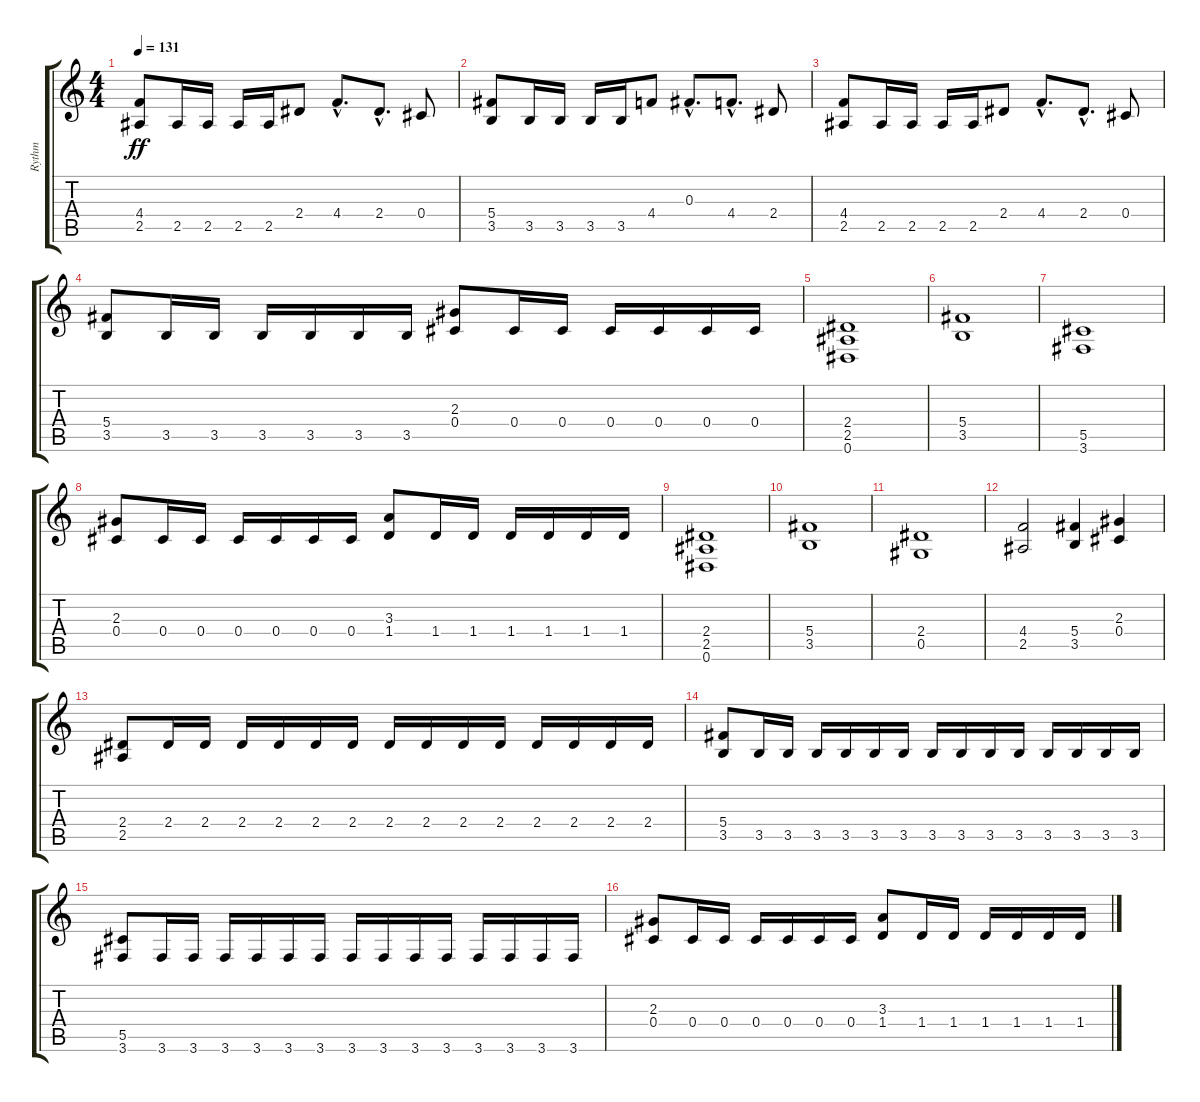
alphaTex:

\track ("Rythm" "Rythm") {instrument distortionguitar}
\staff {score tabs}
\tuning (Eb4 Bb3 Gb3 Db3 Ab2 Eb2) {hide}
\ts (4 4)
\tempo 131
\clef g2
\ks c
(4.4 2.5).8{dy ff} 2.5.16 2.5.16 2.5.16 2.5.16 2.4.8 4.4{hac}.8{d} 2.4{hac}.8{d} 0.4.8 |
(5.4 3.5).8 3.5.16 3.5.16 3.5.16 3.5.16 4.4.8 0.3{hac}.8{d} 4.4{hac}.8{d} 2.4.8 |
(4.4 2.5).8 2.5.16 2.5.16 2.5.16 2.5.16 2.4.8 4.4{hac}.8{d} 2.4{hac}.8{d} 0.4.8 |
(5.4 3.5).8 3.5.16 3.5.16 3.5.16 3.5.16 3.5.16 3.5.16 (2.3 0.4).8 0.4.16 0.4.16 0.4.16 0.4.16 0.4.16 0.4.16 |
(2.4 2.5 0.6).1 |
(5.4 3.5).1 |
(5.5 3.6).1 |
(2.3 0.4).8 0.4.16 0.4.16 0.4.16 0.4.16 0.4.16 0.4.16 (3.3 1.4).8 1.4.16 1.4.16 1.4.16 1.4.16 1.4.16 1.4.16 |
(2.4 2.5 0.6).1 |
(5.4 3.5).1 |
(2.4 0.5).1 |
(4.4 2.5).2 (5.4 3.5).4 (2.3 0.4).4 |
(2.4 2.5).8 2.4.16 2.4.16 2.4.16 2.4.16 2.4.16 2.4.16 2.4.16 2.4.16 2.4.16 2.4.16 2.4.16 2.4.16 2.4.16 2.4.16 |
(5.4 3.5).8 3.5.16 3.5.16 3.5.16 3.5.16 3.5.16 3.5.16 3.5.16 3.5.16 3.5.16 3.5.16 3.5.16 3.5.16 3.5.16 3.5.16 |
(5.5 3.6).8 3.6.16 3.6.16 3.6.16 3.6.16 3.6.16 3.6.16 3.6.16 3.6.16 3.6.16 3.6.16 3.6.16 3.6.16 3.6.16 3.6.16 |
(2.3 0.4).8 0.4.16 0.4.16 0.4.16 0.4.16 0.4.16 0.4.16 (3.3 1.4).8 1.4.16 1.4.16 1.4.16 1.4.16 1.4.16 1.4.16
